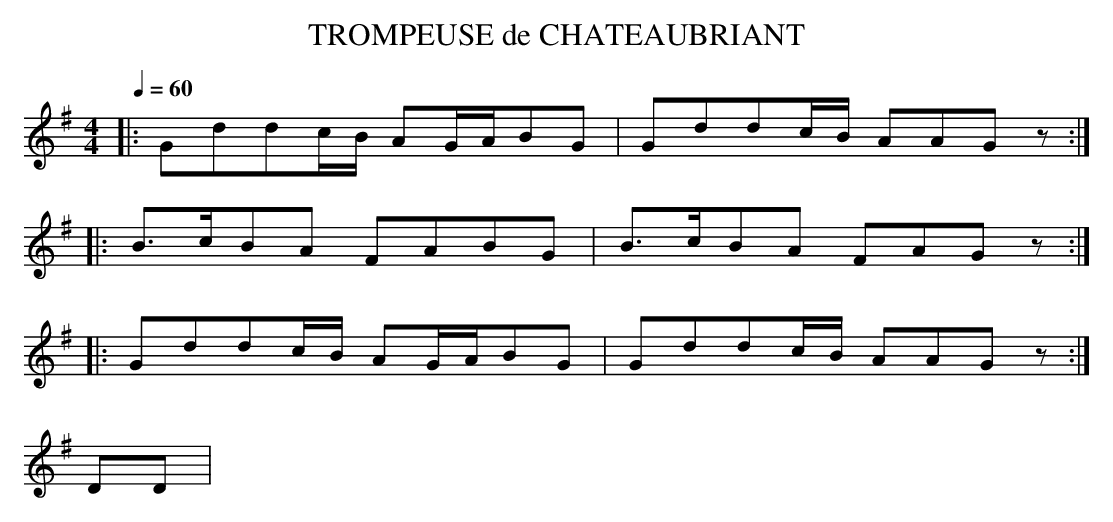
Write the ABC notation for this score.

X:1
T:TROMPEUSE de CHATEAUBRIANT
M:4/4
L:1/8
Q:1/4=60
K:G
|:Gddc/2B/2 AG/2A/2BG|Gddc/2B/2 AAG z :|
|:B3/2c/2BA FABG|B3/2c/2BA FAG z :|
|:Gddc/2B/2 AG/2A/2BG|Gddc/2B/2 AAG z :|
DD|
